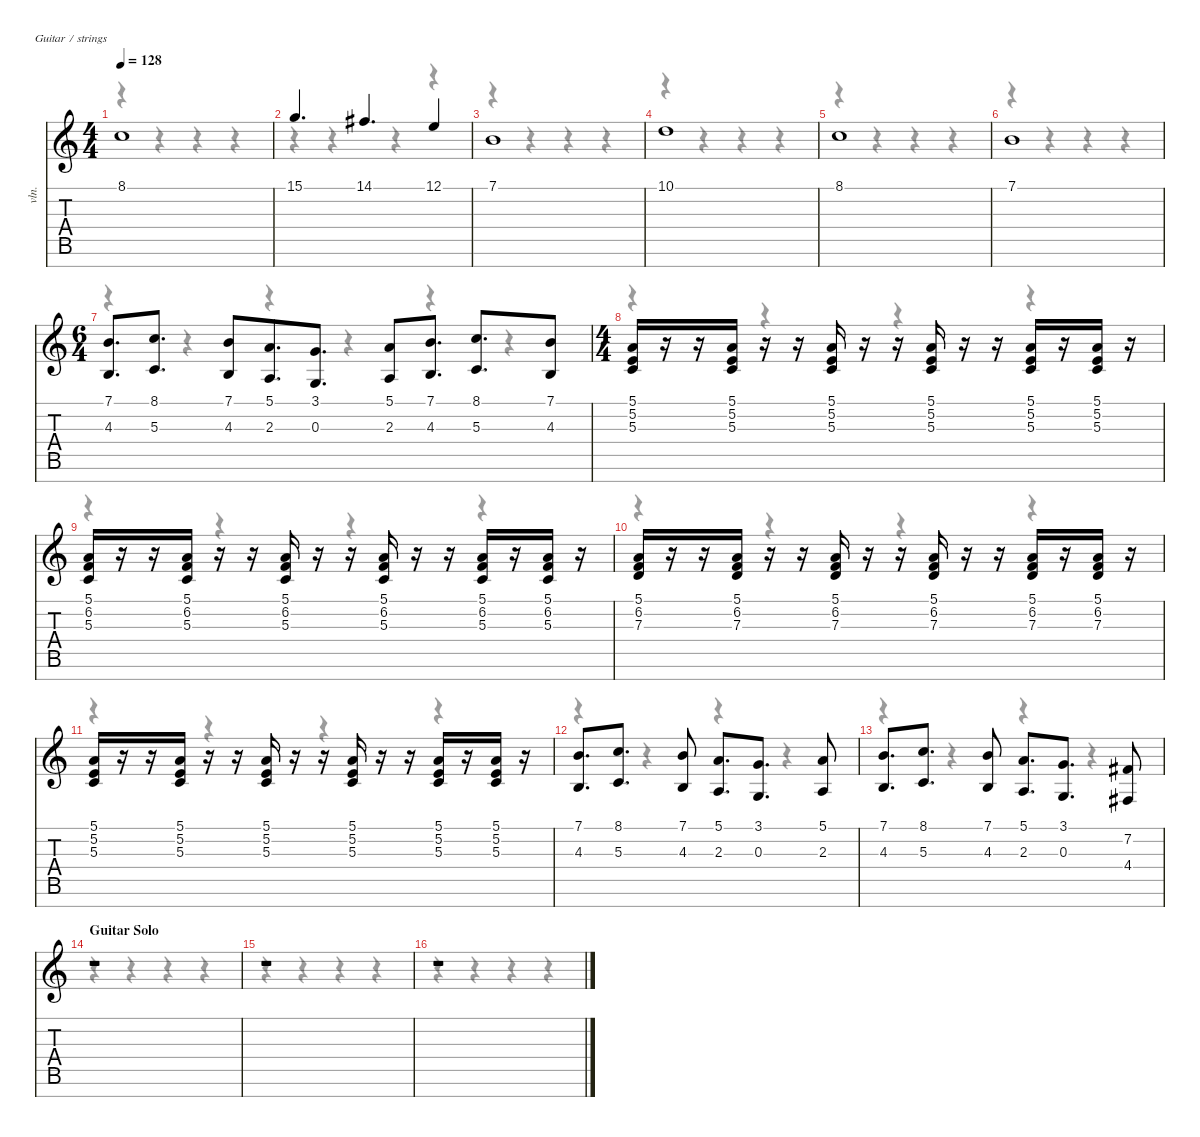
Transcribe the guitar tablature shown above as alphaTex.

\defaultSystemsLayout 4
\hideDynamics
\bracketExtendMode nobrackets
\track ("Keys 3" "vln.") {instrument stringensemble2}
\staff {score tabs}
\tuning (E4 B3 G3 D3 A2 E2 B1)
\voice
\ts (4 4)
\tempo 128
\clef g2
\ks c
8.1.1{dy f} |
15.1.4{d} 14.1{acc #}.4{d} 12.1.4 |
7.1.1 |
10.1.1 |
8.1.1 |
7.1.1 |
\ts (6 4)
\beaming (8 3 3 3 3)
(7.1 4.3).8{d} (8.1 5.3).8{d} (7.1 4.3).8 (5.1 2.3).8{d} (3.1 0.3).8{d} (5.1 2.3).8 (7.1 4.3).8{d} (8.1 5.3).8{d} (7.1 4.3).8 |
\ts (4 4)
\beaming (8 2 2 2 2)
(5.1 5.2 5.3).16 r.16 r.16 (5.1 5.2 5.3).16 r.16 r.16 (5.1 5.2 5.3).16 r.16 r.16 (5.1 5.2 5.3).16 r.16 r.16 (5.1 5.2 5.3).16 r.16 (5.1 5.2 5.3).16 r.16 |
(5.1 6.2 5.3).16 r.16 r.16 (5.1 6.2 5.3).16 r.16 r.16 (5.1 6.2 5.3).16 r.16 r.16 (5.1 6.2 5.3).16 r.16 r.16 (5.1 6.2 5.3).16 r.16 (5.1 6.2 5.3).16 r.16 |
(5.1 6.2 7.3).16 r.16 r.16 (5.1 6.2 7.3).16 r.16 r.16 (5.1 6.2 7.3).16 r.16 r.16 (5.1 6.2 7.3).16 r.16 r.16 (5.1 6.2 7.3).16 r.16 (5.1 6.2 7.3).16 r.16 |
(5.1 5.2 5.3).16 r.16 r.16 (5.1 5.2 5.3).16 r.16 r.16 (5.1 5.2 5.3).16 r.16 r.16 (5.1 5.2 5.3).16 r.16 r.16 (5.1 5.2 5.3).16 r.16 (5.1 5.2 5.3).16 r.16 |
(7.1 4.3).8{d} (8.1 5.3).8{d} (7.1 4.3).8 (5.1 2.3).8{d} (3.1 0.3).8{d} (5.1 2.3).8 |
(7.1 4.3).8{d} (8.1 5.3).8{d} (7.1 4.3).8 (5.1 2.3).8{d} (3.1 0.3).8{d} (7.2{acc #} 4.4{acc #}).8 |
\section ("" "Guitar Solo")
r.1 |
r.1 |
r.1
\voice
\clef g2
\ottava regular
\simile none
\ks c
r.4{dy mf} r.4 r.4 r.4 |
r.4 r.4 r.4 r.4 |
r.4 r.4 r.4 r.4 |
r.4 r.4 r.4 r.4 |
r.4 r.4 r.4 r.4 |
r.4 r.4 r.4 r.4 |
r.4 r.4 r.4 r.4 r.4 r.4 |
r.4 r.4 r.4 r.4 |
r.4 r.4 r.4 r.4 |
r.4 r.4 r.4 r.4 |
r.4 r.4 r.4 r.4 |
r.4 r.4 r.4 r.4 |
r.4 r.4 r.4 r.4 |
r.4 r.4 r.4 r.4 |
r.4 r.4 r.4 r.4 |
r.4 r.4 r.4 r.4
